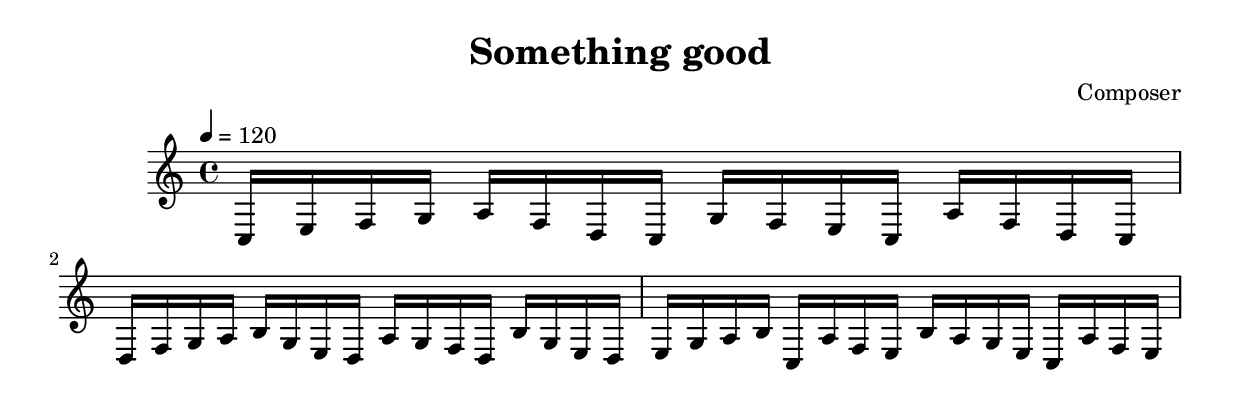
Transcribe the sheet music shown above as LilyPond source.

\version "2.18.2"

\header {
  title = "Something good"
  composer = "Composer"
}

\score
{
  \new Staff
  {
    \tempo 4=120
    \key c \major
    \clef treble
{ c16 e16 f16 g16 a16 f16 d16 c16 g16 f16 e16 c16 a16 f16 d16 c16 d16 f16 g16 a16 b16 g16 e16 d16 a16 g16 f16 d16 b16 g16 e16 d16 e16 g16 a16 b16 c16 a16 f16 e16 b16 a16 g16 e16 c16 a16 f16 e16 } \\ 
  } % Staff


  \layout {
    \context { \RemoveEmptyStaffContext }
  }
  \midi { }
} % score